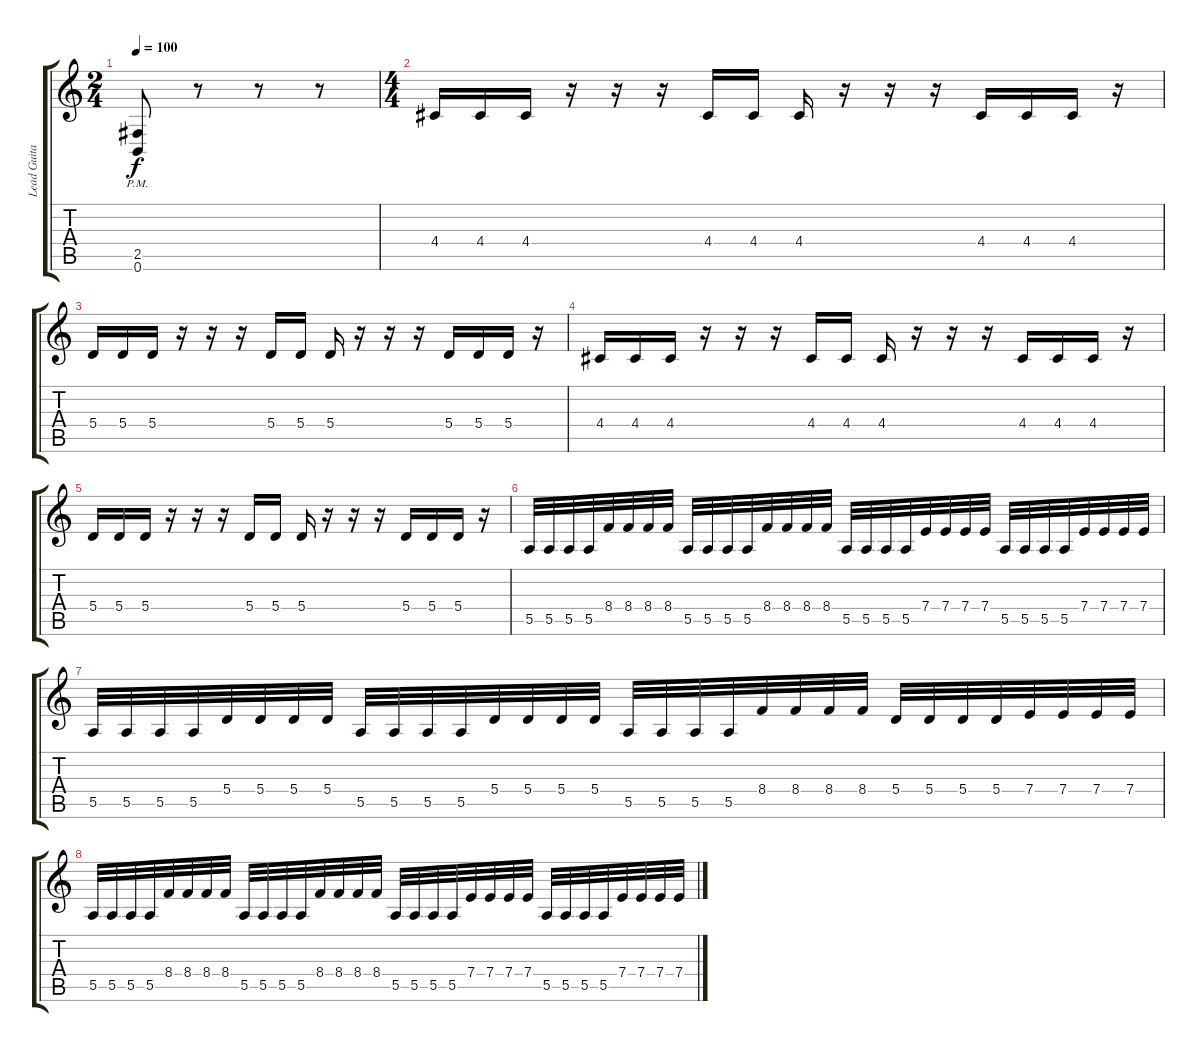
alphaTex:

\track ("Lead Guitar" "Lead Guita") {instrument distortionguitar}
\staff {score tabs}
\tuning (B3 Gb3 D3 A2 E2 B1) {hide}
\ts (2 4)
\tempo 100
\clef g2
\ks c
(2.5{pm} 0.6{pm}).8{dy f} r.8 r.8 r.8 |
\ts (4 4)
4.4.16 4.4.16 4.4.16 r.16 r.16 r.16 4.4.16 4.4.16 4.4.16 r.16 r.16 r.16 4.4.16 4.4.16 4.4.16 r.16 |
5.4.16 5.4.16 5.4.16 r.16 r.16 r.16 5.4.16 5.4.16 5.4.16 r.16 r.16 r.16 5.4.16 5.4.16 5.4.16 r.16 |
4.4.16 4.4.16 4.4.16 r.16 r.16 r.16 4.4.16 4.4.16 4.4.16 r.16 r.16 r.16 4.4.16 4.4.16 4.4.16 r.16 |
5.4.16 5.4.16 5.4.16 r.16 r.16 r.16 5.4.16 5.4.16 5.4.16 r.16 r.16 r.16 5.4.16 5.4.16 5.4.16 r.16 |
5.5.32 5.5.32 5.5.32 5.5.32 8.4.32 8.4.32 8.4.32 8.4.32 5.5.32 5.5.32 5.5.32 5.5.32 8.4.32 8.4.32 8.4.32 8.4.32 5.5.32 5.5.32 5.5.32 5.5.32 7.4.32 7.4.32 7.4.32 7.4.32 5.5.32 5.5.32 5.5.32 5.5.32 7.4.32 7.4.32 7.4.32 7.4.32 |
5.5.32 5.5.32 5.5.32 5.5.32 5.4.32 5.4.32 5.4.32 5.4.32 5.5.32 5.5.32 5.5.32 5.5.32 5.4.32 5.4.32 5.4.32 5.4.32 5.5.32 5.5.32 5.5.32 5.5.32 8.4.32 8.4.32 8.4.32 8.4.32 5.4.32 5.4.32 5.4.32 5.4.32 7.4.32 7.4.32 7.4.32 7.4.32 |
5.5.32 5.5.32 5.5.32 5.5.32 8.4.32 8.4.32 8.4.32 8.4.32 5.5.32 5.5.32 5.5.32 5.5.32 8.4.32 8.4.32 8.4.32 8.4.32 5.5.32 5.5.32 5.5.32 5.5.32 7.4.32 7.4.32 7.4.32 7.4.32 5.5.32 5.5.32 5.5.32 5.5.32 7.4.32 7.4.32 7.4.32 7.4.32
